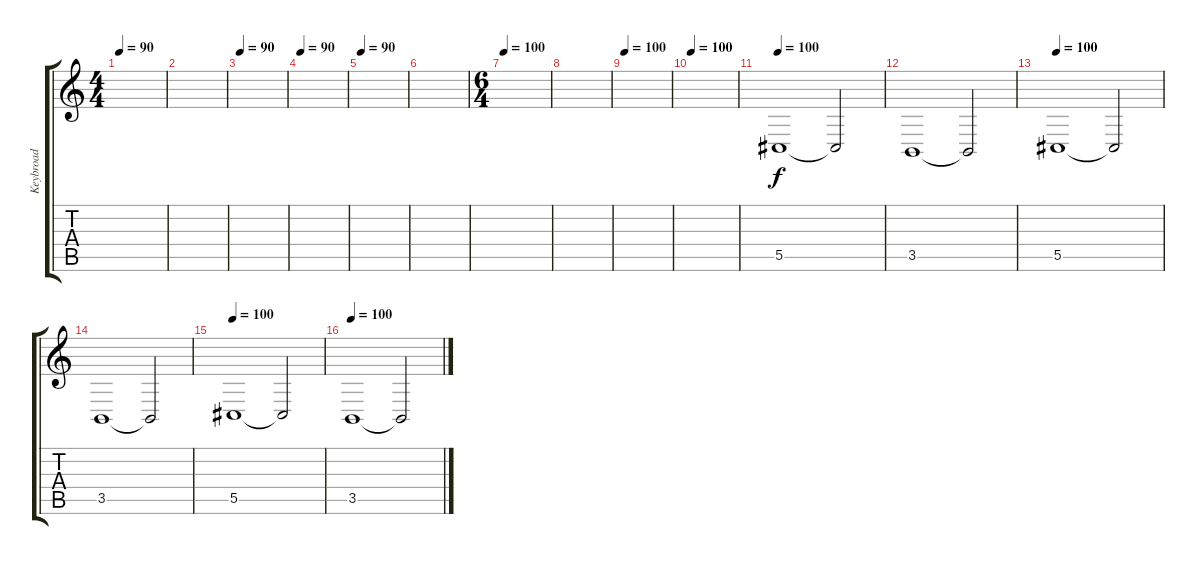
\track ("Keybroad" "Keybroad") {instrument churchorgan}
\staff {score tabs}
\tuning (Eb4 Bb3 Gb3 Db3 Ab2 Eb2) {hide}
\ts (4 4)
\tempo 90
\clef g2
\ks c
|
|
\tempo 90
|
\tempo 90
|
\tempo 90
|
|
\ts (6 4)
\tempo 100
|
|
\tempo 100
|
\tempo 100
|
\tempo 100
5.5.1{instrument stringensemble1} 5.5{t}.2 |
3.5.1 3.5{t}.2 |
\tempo 100
5.5.1{instrument stringensemble1} 5.5{t}.2 |
3.5.1 3.5{t}.2 |
\tempo 100
5.5.1{instrument stringensemble1} 5.5{t}.2 |
\tempo 100
3.5.1 3.5{t}.2
